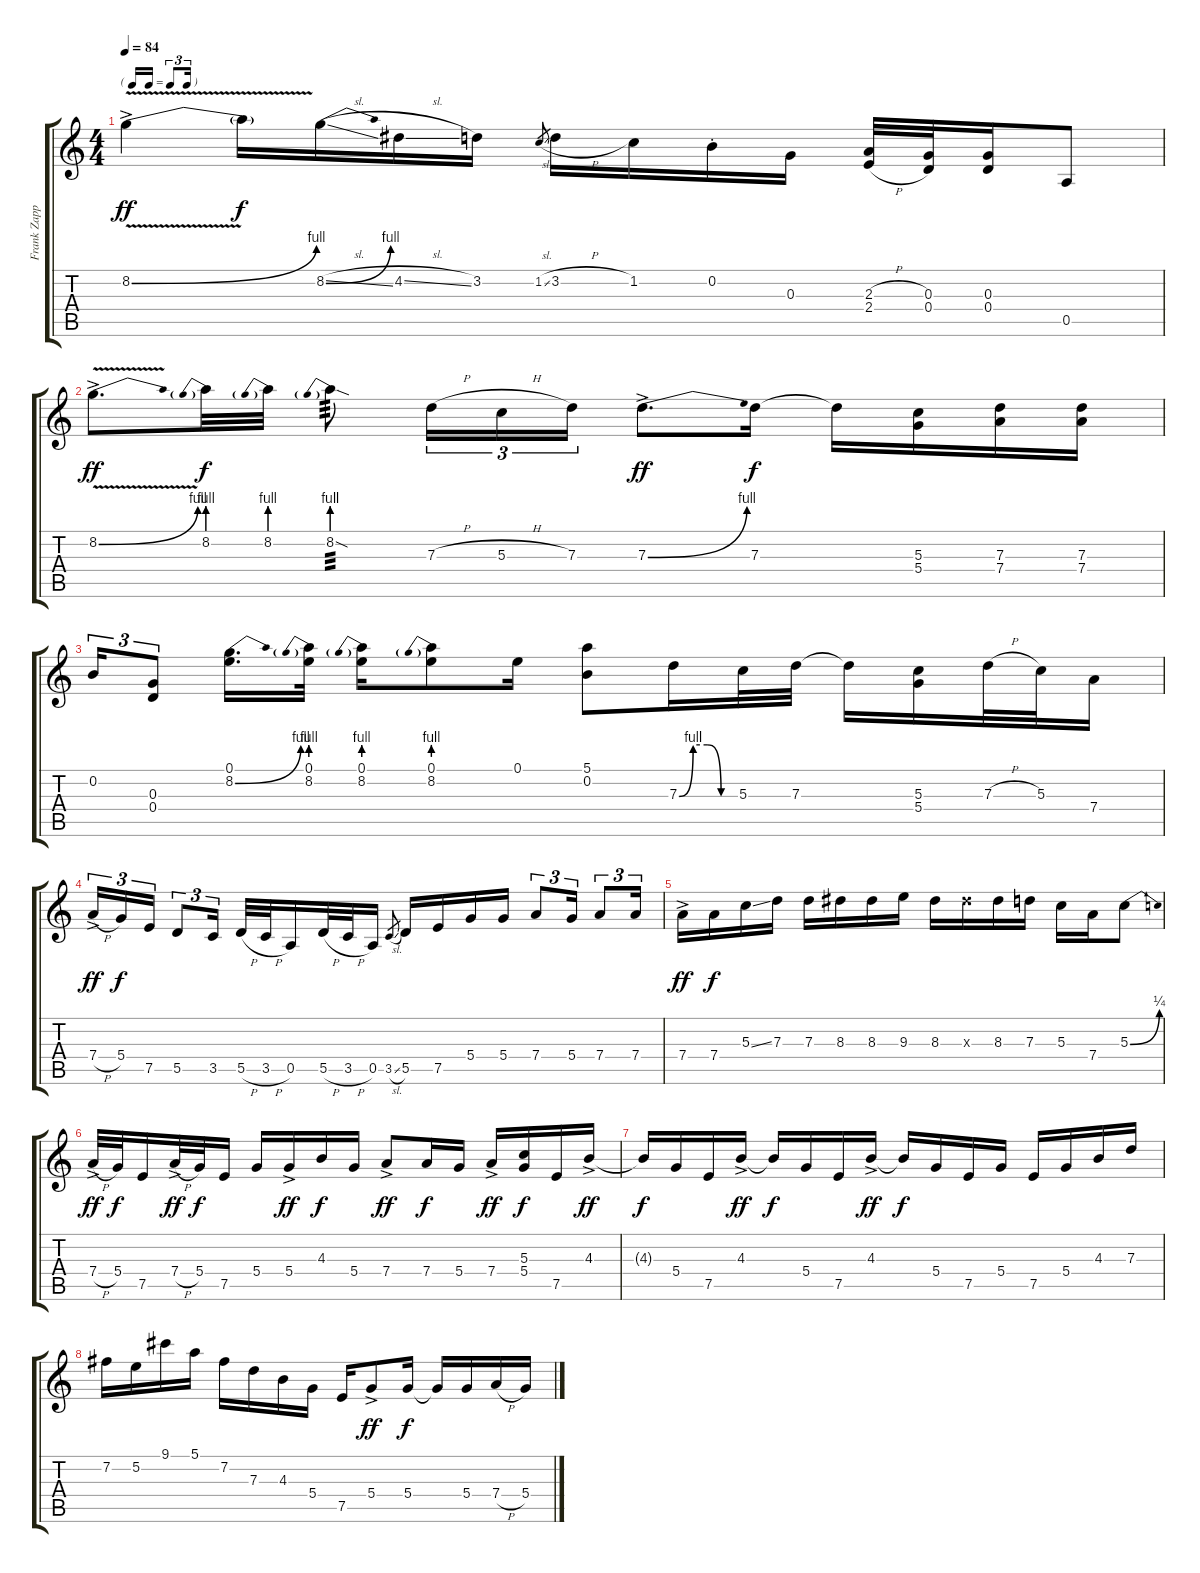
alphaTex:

\track ("Frank Zappa - Guitar" "Frank Zapp") {instrument distortionguitar}
\staff {score tabs}
\tuning (E4 B3 G3 D3 A2 E2) {hide}
\ts (4 4)
\tf triplet16th
\tempo 84
\clef g2
\ks c
8.2{be (bend 0 0 60 4) v ac}.4{dy ff} 8.2{t}.16{dy f} 8.2{be (bend 0 0 60 4) sl}.16 4.2{sl}.16 3.2.16 1.2{sl}.8{gr} 3.2{h}.16 1.2.16 0.2{st}.16 0.3.16 (2.3{h} 2.4{h}).32 (0.3 0.4).32 (0.3 0.4).16 0.5.8 |
8.2{be (bend 0 0 60 4) v ac}.8{d dy ff} 8.2{be (prebend 0 4 60 4)}.32{dy f} 8.2{be (prebend 0 4 60 4)}.32 8.2{be (prebend 0 4 60 4) sod}.8{tp 3} 7.3{h}.16{tu (3 2)} 5.3{h}.16{tu (3 2)} 7.3.16{tu (3 2)} 7.3{be (bend 0 0 60 4) ac}.8{d dy ff} 7.3.16{dy f} 7.3{t}.16 (5.3 5.4).16 (7.3 7.4).16 (7.3 7.4).16 |
0.2.16{tu (3 2)} (0.3 0.4).8{tu (3 2)} (0.1 8.2{be (bend 0 0 60 4)}).16{d} (0.1 8.2{be (prebend 0 4 60 4)}).32 (0.1 8.2{be (prebend 0 4 60 4)}).16 (0.1 8.2{be (prebend 0 4 60 4)}).8 0.1.16 (5.1 0.2).8 7.3{be (custom 0 0 15 4 30 4 45 0 60 0)}.16 5.3.32 7.3.32 7.3{t}.16 (5.3 5.4).16 7.3{h}.32 5.3.32 7.4.16 |
7.4{h ac}.16{tu (3 2) dy ff} 5.4.16{tu (3 2) dy f} 7.5.16{tu (3 2)} 5.5.8{tu (3 2)} 3.5.16{tu (3 2)} 5.5{h}.32 3.5{h}.32 0.5.16 5.5{h}.32 3.5{h}.32 0.5.16 3.5{sl}.8{gr} 5.5.16 7.5.16 5.4.16 5.4.16 7.4.8{tu (3 2)} 5.4.16{tu (3 2)} 7.4.8{tu (3 2)} 7.4.16{tu (3 2)} |
7.4{ac}.16{dy ff} 7.4.16{dy f} 5.3{ss}.16 7.3.16 7.3.16 8.3.16 8.3.16 9.3.16 8.3.16 8.3{x}.16 8.3.16 7.3.16 5.3.16 7.4.16 5.3{be (bend 0 0 60 1)}.8 |
7.4{h ac}.32{dy ff} 5.4.32{dy f} 7.5.16 7.4{h ac}.32{dy ff} 5.4.32{dy f} 7.5.16 5.4.16 5.4{ac}.16{dy ff} 4.3.16{dy f} 5.4.16 7.4{ac}.8{dy ff} 7.4.16{dy f} 5.4.16 7.4{ac}.16{dy ff} (5.3 5.4).16{dy f} 7.5.16 4.3{ac}.16{dy ff} |
4.3{t}.16{dy f} 5.4.16 7.5.16 4.3{ac}.16{dy ff} 4.3{t}.16{dy f} 5.4.16 7.5.16 4.3{ac}.16{dy ff} 4.3{t}.16{dy f} 5.4.16 7.5.16 5.4.16 7.5.16 5.4.16 4.3.16 7.3.16 |
7.2.16 5.2.16 9.1.16 5.1.16 7.2.16 7.3.16 4.3.16 5.4.16 7.5.16 5.4{ac}.8{dy ff} 5.4.16{dy f} 5.4{t}.16 5.4.16 7.4{h}.16 5.4.16
